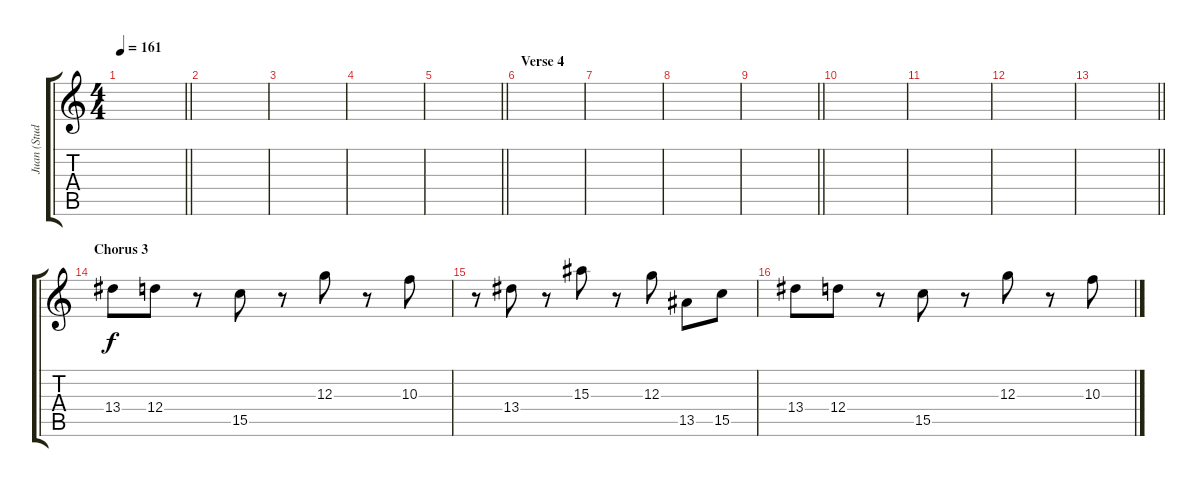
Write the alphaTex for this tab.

\track ("Juan (Studio)" "Juan (Stud") {instrument electricguitarmuted}
\staff {score tabs}
\tuning (E4 B3 G3 D3 A2 E2) {hide}
\ts (4 4)
\tempo 161
\clef g2
\barLineRight lightlight
\ks c
|
|
|
|
\barLineRight lightlight
|
\section ("" "Verse 4")
|
|
|
\barLineRight lightlight
|
|
|
|
\barLineRight lightlight
|
\section ("" "Chorus 3")
13.4.8 12.4.8 r.8 15.5.8 r.8 12.3.8 r.8 10.3.8 |
r.8 13.4.8 r.8 15.3.8 r.8 12.3.8 13.5.8 15.5.8 |
13.4.8 12.4.8 r.8 15.5.8 r.8 12.3.8 r.8 10.3.8
